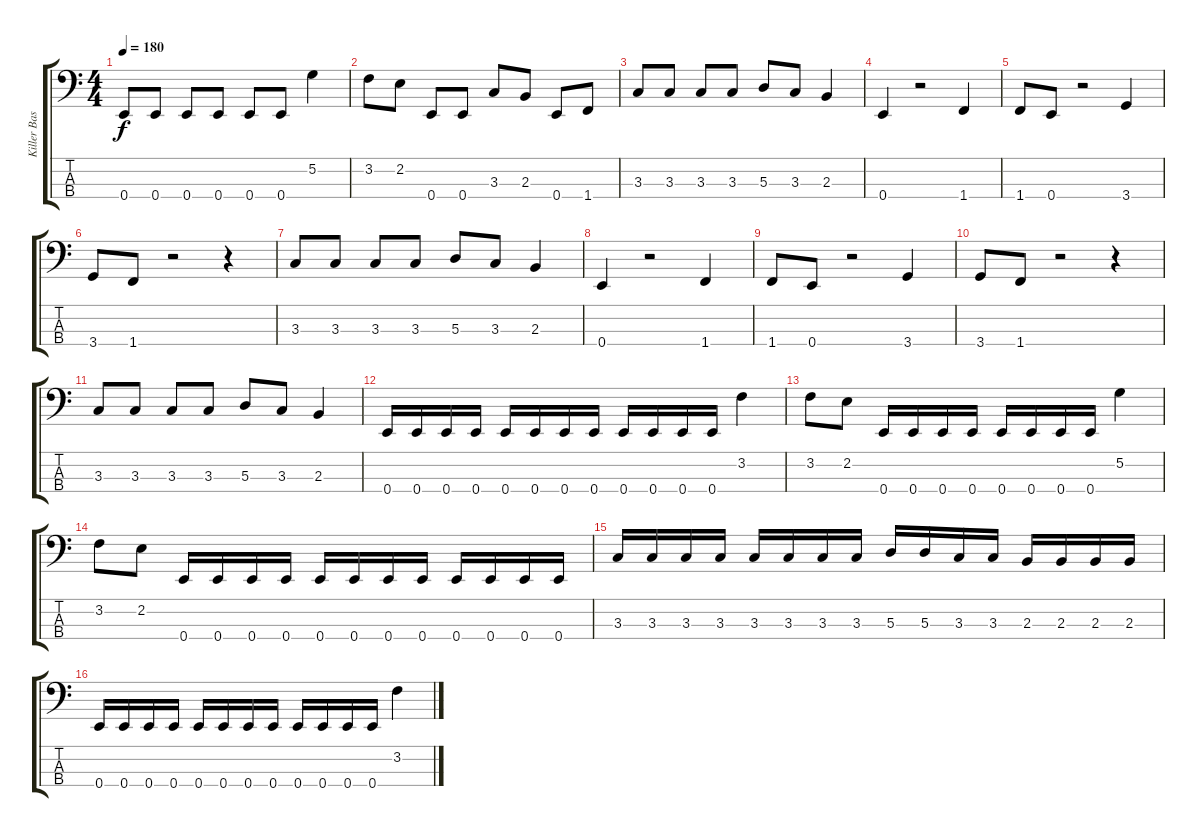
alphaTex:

\track ("Killer Bass" "Killer Bas") {instrument electricbassfinger}
\staff {score tabs}
\tuning (G2 D2 A1 E1) {hide}
\ts (4 4)
\tempo 180
\clef f4
\ks c
0.4.8{dy f} 0.4.8 0.4.8 0.4.8 0.4.8 0.4.8 5.2.4 |
3.2.8 2.2.8 0.4.8 0.4.8 3.3.8 2.3.8 0.4.8 1.4.8 |
3.3.8 3.3.8 3.3.8 3.3.8 5.3.8 3.3.8 2.3.4 |
0.4.4 r.2 1.4.4 |
1.4.8 0.4.8 r.2 3.4.4 |
3.4.8 1.4.8 r.2 r.4 |
3.3.8 3.3.8 3.3.8 3.3.8 5.3.8 3.3.8 2.3.4 |
0.4.4 r.2 1.4.4 |
1.4.8 0.4.8 r.2 3.4.4 |
3.4.8 1.4.8 r.2 r.4 |
3.3.8 3.3.8 3.3.8 3.3.8 5.3.8 3.3.8 2.3.4 |
0.4.16 0.4.16 0.4.16 0.4.16 0.4.16 0.4.16 0.4.16 0.4.16 0.4.16 0.4.16 0.4.16 0.4.16 3.2.4 |
3.2.8 2.2.8 0.4.16 0.4.16 0.4.16 0.4.16 0.4.16 0.4.16 0.4.16 0.4.16 5.2.4 |
3.2.8 2.2.8 0.4.16 0.4.16 0.4.16 0.4.16 0.4.16 0.4.16 0.4.16 0.4.16 0.4.16 0.4.16 0.4.16 0.4.16 |
3.3.16 3.3.16 3.3.16 3.3.16 3.3.16 3.3.16 3.3.16 3.3.16 5.3.16 5.3.16 3.3.16 3.3.16 2.3.16 2.3.16 2.3.16 2.3.16 |
0.4.16 0.4.16 0.4.16 0.4.16 0.4.16 0.4.16 0.4.16 0.4.16 0.4.16 0.4.16 0.4.16 0.4.16 3.2.4
